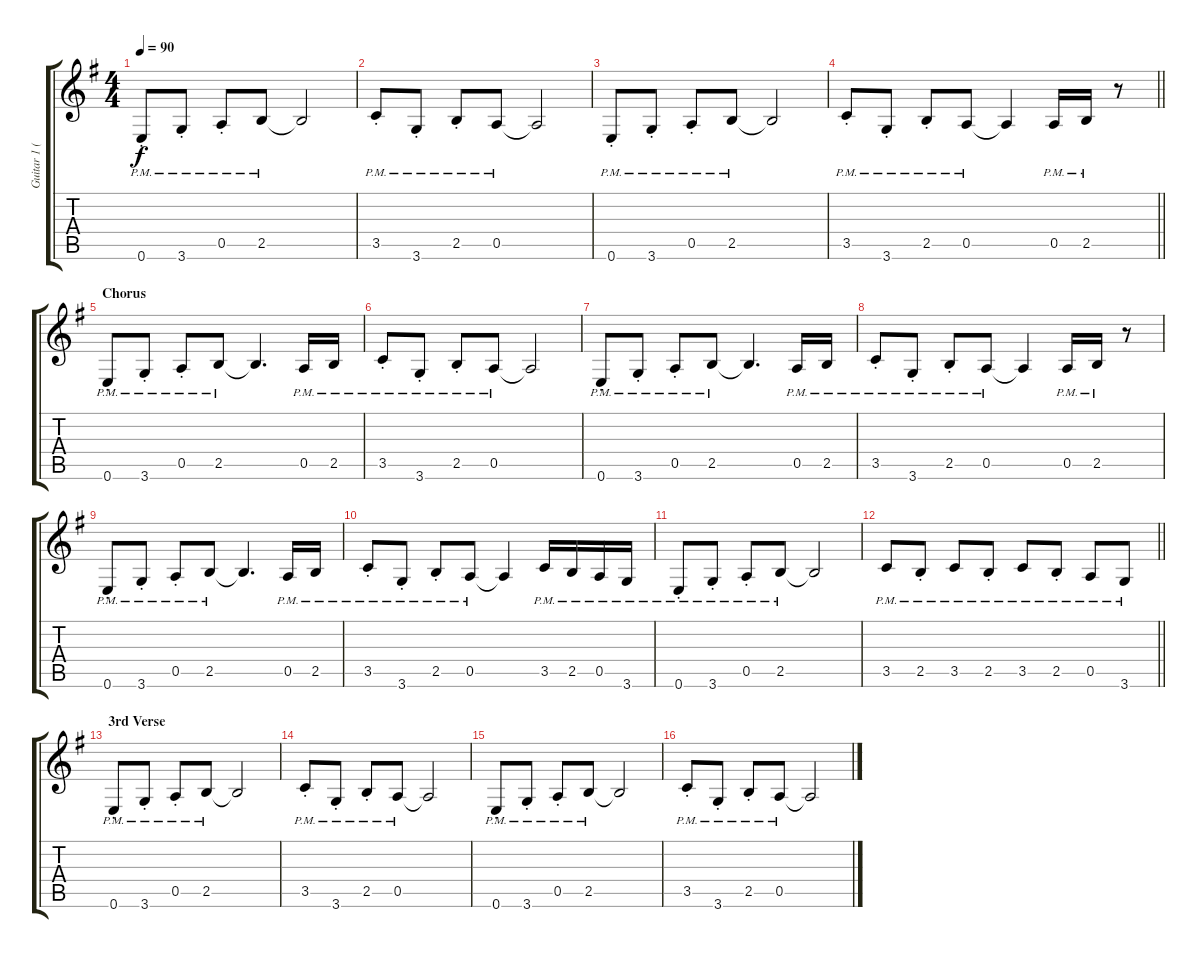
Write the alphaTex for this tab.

\track ("Guitar 1 (Alex)" "Guitar 1 (") {instrument overdrivenguitar}
\staff {score tabs}
\tuning (E4 B3 G3 D3 A2 E2) {hide}
\ts (4 4)
\tempo 90
\clef g2
\ks g
0.6{pm st}.8{dy f} 3.6{pm st}.8 0.5{pm st}.8 2.5{pm}.8 2.5{t}.2 |
3.5{pm st}.8 3.6{pm st}.8 2.5{pm st}.8 0.5{pm}.8 0.5{t}.2 |
0.6{pm st}.8 3.6{pm st}.8 0.5{pm st}.8 2.5{pm}.8 2.5{t}.2 |
\barLineRight lightlight
3.5{pm st}.8 3.6{pm st}.8 2.5{pm st}.8 0.5{pm}.8 0.5{t}.4 0.5{pm}.16 2.5{pm}.16 r.8 |
\section ("" "Chorus")
0.6{pm st}.8 3.6{pm st}.8 0.5{pm st}.8 2.5{pm}.8 2.5{t}.4{d} 0.5{pm}.16 2.5{pm}.16 |
3.5{pm st}.8 3.6{pm st}.8 2.5{pm st}.8 0.5{pm}.8 0.5{t}.2 |
0.6{pm st}.8 3.6{pm st}.8 0.5{pm st}.8 2.5{pm}.8 2.5{t}.4{d} 0.5{pm}.16 2.5{pm}.16 |
3.5{pm st}.8 3.6{pm st}.8 2.5{pm st}.8 0.5{pm}.8 0.5{t}.4 0.5{pm}.16 2.5{pm}.16 r.8 |
0.6{pm st}.8 3.6{pm st}.8 0.5{pm st}.8 2.5{pm}.8 2.5{t}.4{d} 0.5{pm}.16 2.5{pm}.16 |
3.5{pm st}.8 3.6{pm st}.8 2.5{pm st}.8 0.5{pm}.8 0.5{t}.4 3.5{pm}.16 2.5{pm}.16 0.5{pm}.16 3.6{pm}.16 |
0.6{pm st}.8 3.6{pm st}.8 0.5{pm st}.8 2.5{pm}.8 2.5{t}.2 |
\barLineRight lightlight
3.5{pm}.8 2.5{pm st}.8 3.5{pm}.8 2.5{pm st}.8 3.5{pm}.8 2.5{pm st}.8 0.5{pm}.8 3.6{pm}.8 |
\section ("" "3rd Verse")
0.6{pm st}.8 3.6{pm st}.8 0.5{pm st}.8 2.5{pm}.8 2.5{t}.2 |
3.5{pm st}.8 3.6{pm st}.8 2.5{pm st}.8 0.5{pm}.8 0.5{t}.2 |
0.6{pm st}.8 3.6{pm st}.8 0.5{pm st}.8 2.5{pm}.8 2.5{t}.2 |
3.5{pm st}.8 3.6{pm st}.8 2.5{pm st}.8 0.5{pm}.8 0.5{t}.2
